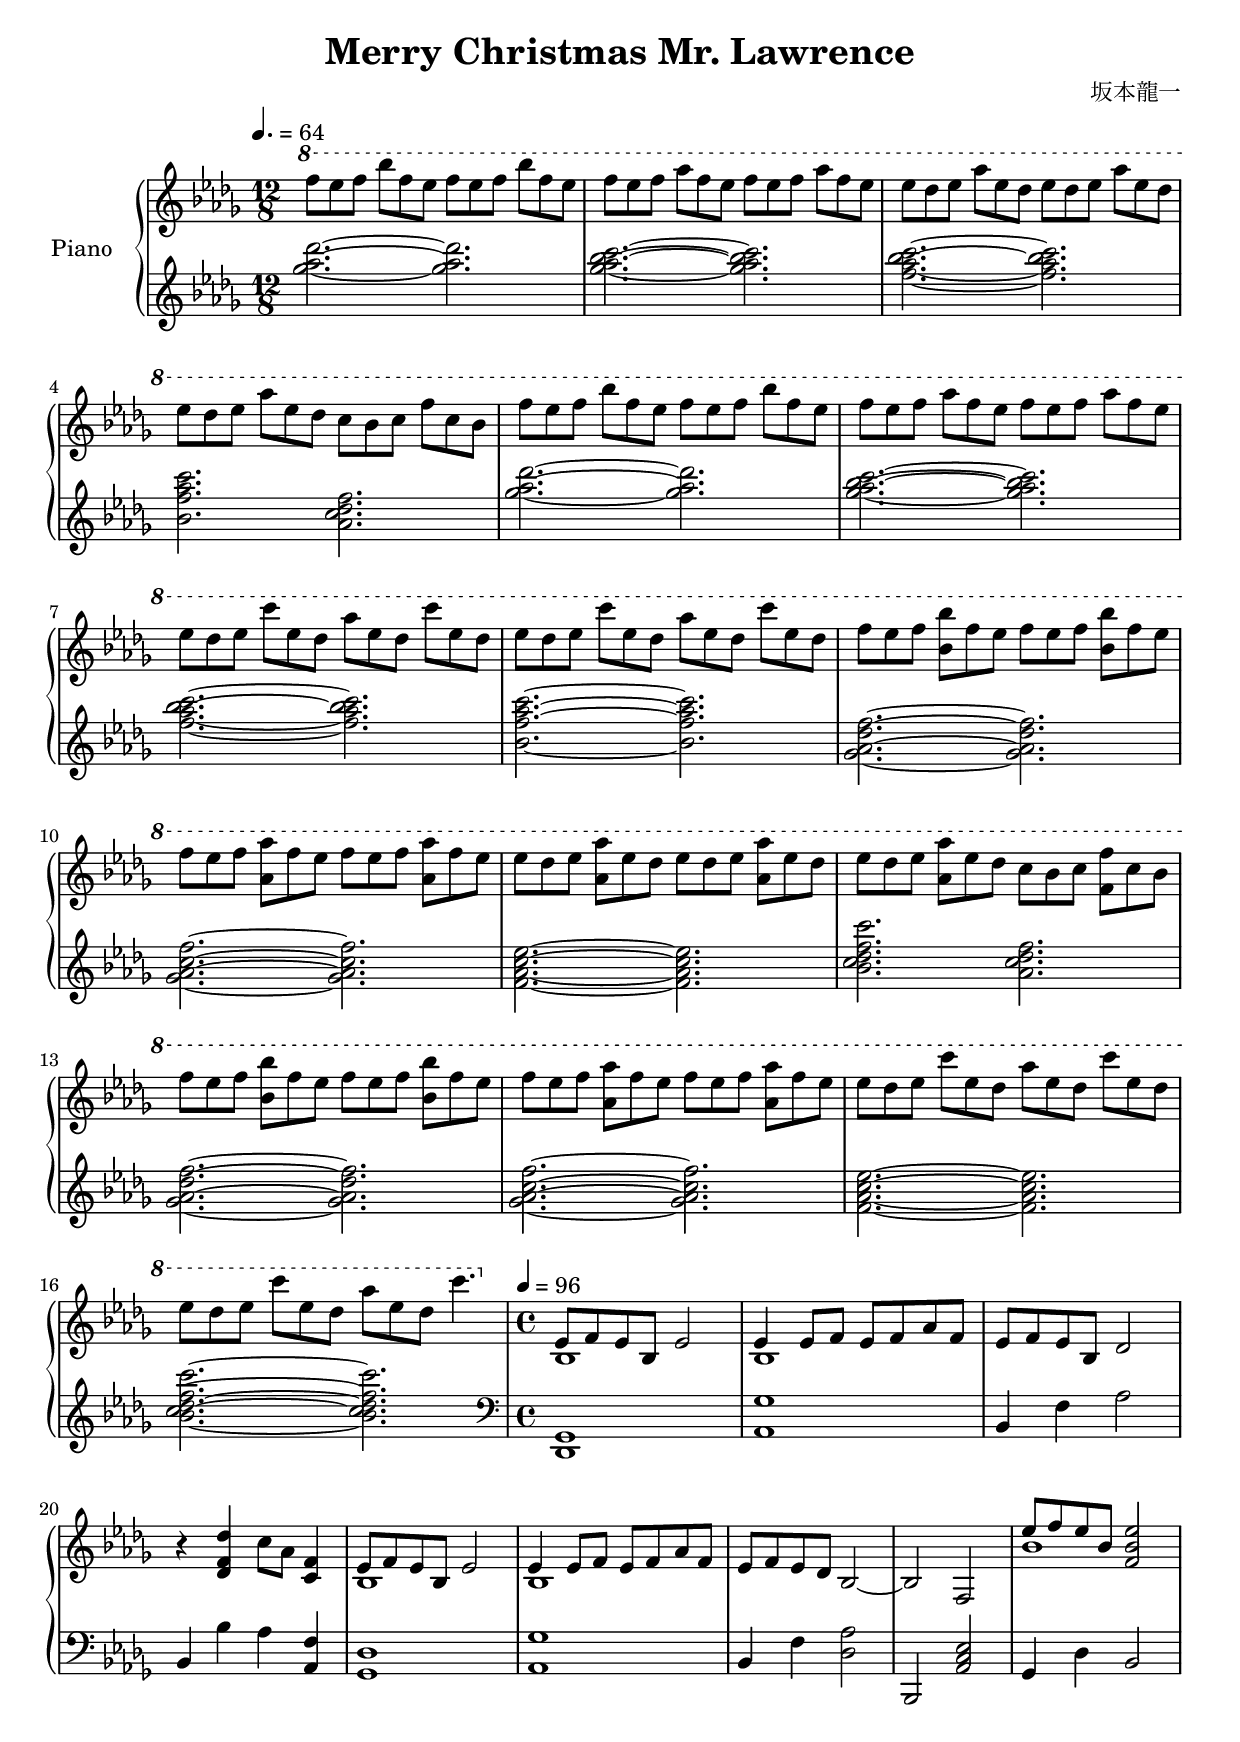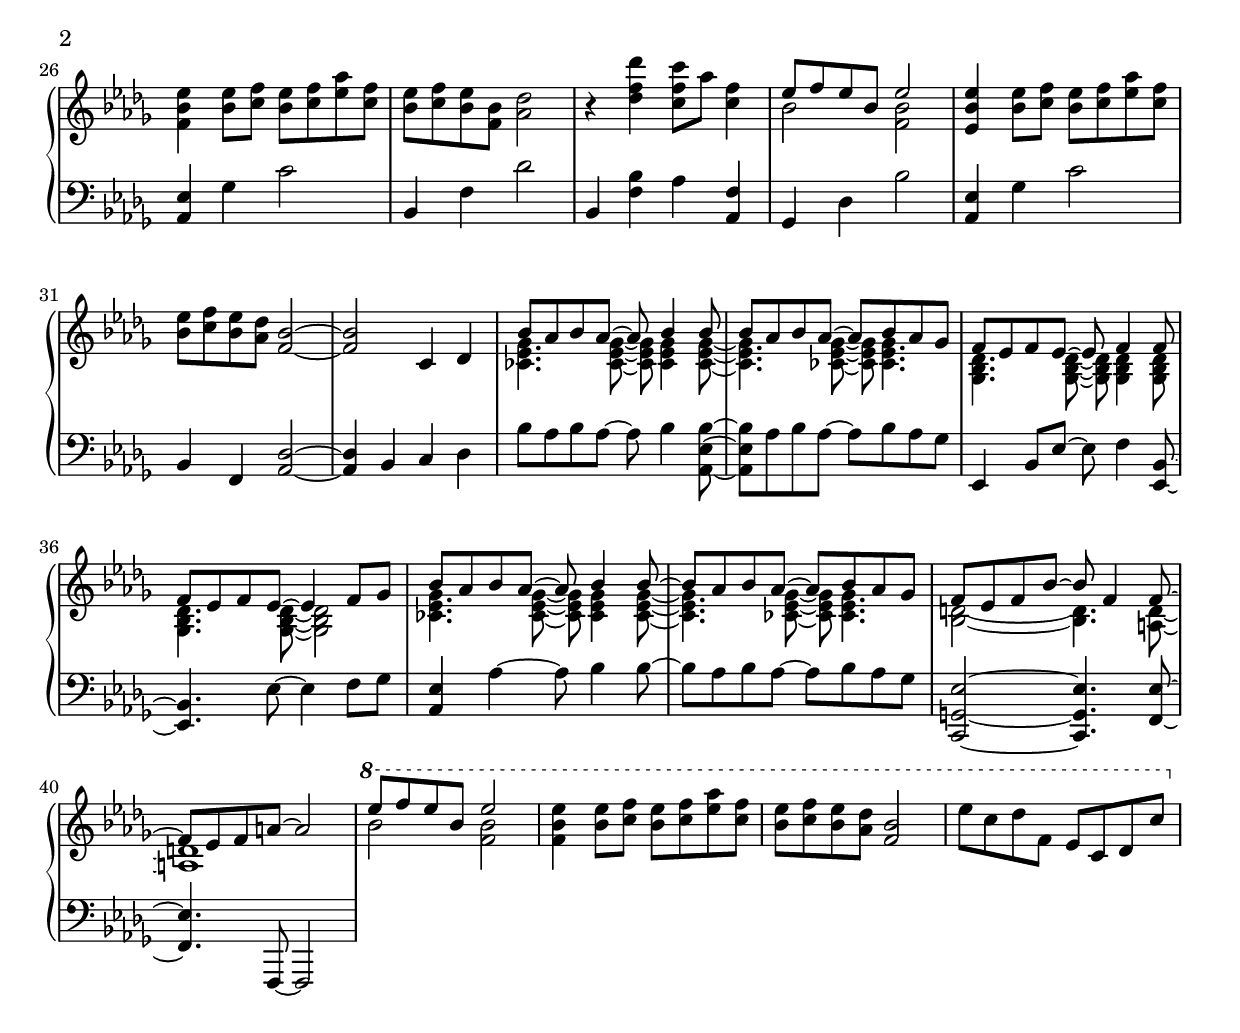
\header {
  title = "Merry Christmas Mr. Lawrence"
  composer = "坂本龍一"
}

upper = \relative des' {\key des \major \time 12/8 \clef treble \tempo 4.=64

    \ottava #1

    f''8 ees f bes f ees f ees f bes f ees |
    f ees f aes f ees f ees f aes f ees |
    ees des ees aes ees des ees des ees aes ees des |
    ees des ees aes ees des c bes c f c bes |
    f' ees f bes f ees f ees f bes f ees |
    f ees f aes f ees f ees f aes f ees |
    ees des ees c' ees, des aes' ees des c' ees, des |
    ees des ees c' ees, des aes' ees des c' ees, des |
    f ees f <bes bes,> f ees f ees f <bes bes,> f ees |
    f ees f <aes aes,> f ees f ees f <aes aes,> f ees |
    ees des ees <aes aes,> ees des ees des ees <aes aes,> ees des |
    ees des ees <aes aes,> ees des c bes c <f f,> c bes |
    f' ees f <bes bes,> f ees f ees f <bes bes,> f ees |
    f ees f <aes aes,> f ees f ees f <aes aes,> f ees |
    ees des ees c' ees, des aes' ees des c' ees, des |
    ees des ees c' ees, des aes' ees des c'4. |

    \time 4/4 \ottava #0 \tempo 4 =96

    <<{ees,,,8 f ees bes ees2}\\{bes1}>>| <<{ees4 ees8 f ees f aes f}\\{bes,1}>> |
    ees8 f ees bes des2 | r4 <des f des'>4 c'8 aes <f c>4 |

    <<{ees8 f ees bes ees2}\\{bes1}>>| <<{ees4 ees8 f ees f aes f}\\{bes,1}>> |
    ees8 f ees des bes2~ | bes f |

    <<{ees''8 f ees bes <ees~ bes~ f~>2}\\{bes1}>>| <ees bes f>4 <ees bes>8 <f c>  <ees bes> <f c> <aes ees> <f c> |
    <ees bes> <f c> <ees bes> <bes f> <des aes>2 | r4 <des f des'> <c f c'>8 aes' <c, f>4 |
 
    <<{ees8 f ees bes ees2~}\\{bes2 <bes f>~}>>|
    <ees bes ees,>4 <ees bes>8 <f c> <ees bes> <f c> <aes ees> <f c>|
    <ees bes> <f c> <ees bes> <des aes> <bes f>2~ | <bes f> c,4 des |

    <<{bes'8 aes bes aes~ aes bes4 bes8}\\{<ces, ees ges>4. <ces ees ges>8~ <ces ees ges>8 <ces ees ges>4 <ces ees ges>8~}>> |
    <<{bes'8 aes bes aes~ aes bes aes ges}\\{<ces, ees ges>4. <ces ees ges>8~ <ces ees ges>8 <ces ees ges>4.}>>
    <<{f8 ees f ees~ ees f4 f8}\\{<ges, bes des>4. <ges bes des>8~ <ges bes des> <ges bes des>4 <ges bes des>8}>> |
    <<{f'8 ees f ees~ ees4 f8 ges}\\{<ges, bes des>4. <ges bes des>8~ <ges bes des>2}>> |
    <<{bes'8 aes bes aes~ aes bes4 bes8~}\\{<ces, ees ges>4. <ces ees ges>8~ <ces ees ges>8 <ces ees ges>4 <ces ees ges>8~}>> |
    <<{bes'8 aes bes aes~ aes bes aes ges}\\{<ces, ees ges>4. <ces ees ges>8~ <ces ees ges>8 <ces ees ges>4.}>>

    <<{f8 ees f bes~ bes f4 f8~}\\{<bes, d>2~ <bes d>4. <d a>8~}>> | <<{f8 ees f a~ a2}\\{<d, a>1}>> |

    \ottava #1
	  <<{ees''8 f ees bes ees2~}\\{bes2 <bes f>~}>> |
	  <ees bes f>4 <ees bes>8 <f c> <ees bes> <f c> <aes ees> <f c> |
	  <ees bes> <f c> <ees bes> <des aes> <bes f>2 |
	  ees8 c des f, ees c des c'|

  }

lower = \relative des' {\key des \major \time 12/8 \clef treble
    <ges' aes des>2. ~<ges aes des>2. |
    <ges aes bes c> ~<ges aes bes c> |
    <f aes bes c> ~<f aes bes c> |
    <bes, f' aes c> <aes c des f> |
    <ges' aes des>2. ~<ges aes des>2. |
    <ges aes bes c> ~<ges aes bes c> |
    <f aes bes c> ~<f aes bes c> |
    <bes, f' aes c> ~<bes f' aes c> |
    <ges aes des f> ~<ges aes des f> |
    <ges aes c f> ~<ges aes c f> |
    <f aes c ees>~ <f aes c ees> |
    <bes c des f c'> <aes c des f> |
    <ges aes des f> ~<ges aes des f> |
    <ges aes c f> ~<ges aes c f> |
    <f aes c ees> ~<f aes c ees> |
    <bes c des f c'> ~<bes c des f c'> |

    \time 4/4  \clef bass

    <des,,, ges>1 | <aes' ges'> |
    bes4 f' aes2 | bes,4 bes' aes <f aes,> |
    <ges, des'>1 | <aes ges'> |
    bes4 f' <des aes'>2 | bes, <aes' c ees> |
    ges4 des' bes2 | <aes ees'>4 ges' c2 |
    bes,4 f' des'2 | bes,4 <bes' f> aes <f aes,> |
    ges,4 des' bes'2 | <aes, ees'>4 ges' c2 |
    bes,4 f <aes des>2~ | <aes des>4 bes c des |
	
	bes'8 aes bes aes~ aes bes4 <aes, ees' bes'>8~ |
	<aes ees' bes'> aes' bes aes~ aes bes aes ges |
	ees,4 bes'8 ees~ ees f4 <ees, bes'>8~ |
	<ees bes'>4. ees'8~ ees4 f8 ges |
	<aes, ees'>4 aes'4~ aes8 bes4 bes8~ |
	bes aes bes aes~ aes bes aes ges |
	<c,, g' ees'>2~ <c g' ees'>4. <f ees'>8~ | <f ees'>4. f,8~ f2 |
	



  }

\score {
  \new PianoStaff <<
    \set PianoStaff.instrumentName = #"Piano  "
    \new Staff = "upper" \upper
    \new Staff = "lower" \lower
    >>

    \layout {}
  \midi {}

  }

  